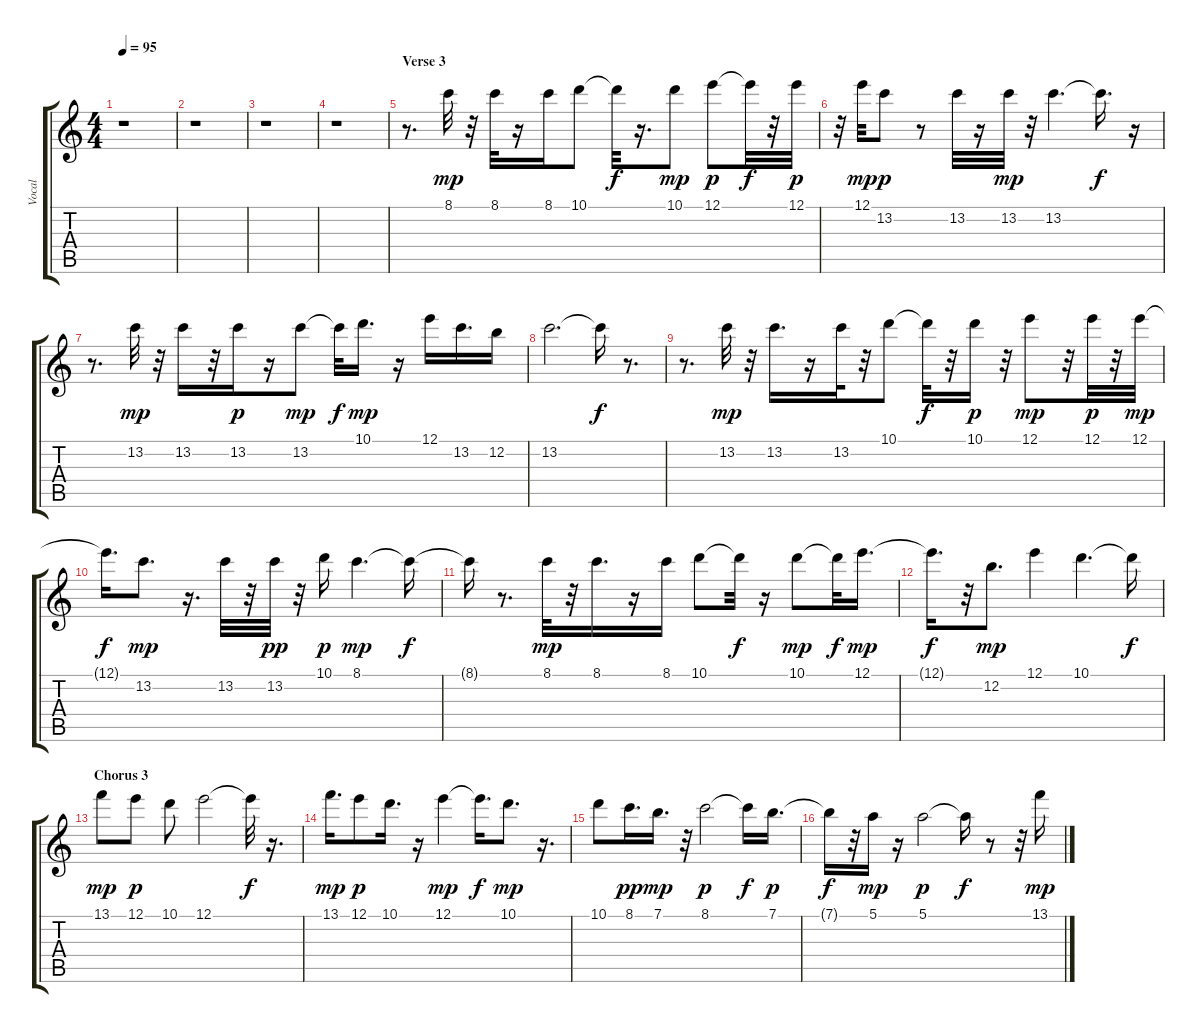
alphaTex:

\track ("Vocal" "Vocal") {instrument electricbasspick}
\staff {score tabs}
\tuning (E4 B3 G3 D3 A2 E2) {hide}
\ts (4 4)
\tempo 95
\clef g2
\ks c
r.1{dy f} |
r.1 |
r.1 |
r.1 |
\section ("" "Verse 3")
r.8{d} 8.1.32{dy mp} r.32 8.1.32 r.16 8.1.16 10.1.8 10.1{t}.32{dy f} r.16{d} 10.1.8{dy mp} 12.1.8{dy p} 12.1{t}.32{dy f} r.32 12.1.32{dy p} |
r.32 12.1.32{dy mp} 13.2.8{dy p} r.8 13.2.32 r.16 13.2.32{dy mp} r.32 13.2.4{d} 13.2{t}.16{d dy f} r.16 |
r.8{d} 13.2.32{dy mp} r.32 13.2.16 r.32 13.2.16{dy p} r.16 13.2.8{dy mp} 13.2{t}.32{dy f} 10.1.16{d dy mp} r.16 12.1.16 13.2.16{d} 12.2.16 |
13.2.2{d} 13.2{t}.16{dy f} r.8{d} |
r.8{d} 13.2.32{dy mp} r.32 13.2.16{d} r.16 13.2.32 r.32 10.1.8 10.1{t}.32{dy f} r.32 10.1.16{dy p} r.32 12.1.8{dy mp} r.32 12.1.32{dy p} r.32 12.1.32{dy mp} |
12.1{t}.16{d dy f} 13.2.8{d dy mp} r.16{d} 13.2.32 r.32 13.2.32{dy pp} r.32 10.1.16{dy p} 8.1.4{d dy mp} 8.1{t}.16{dy f} |
8.1{t}.16 r.8{d} 8.1.32{dy mp} r.32 8.1.16{d} r.16 8.1.16 10.1.8 10.1{t}.32{dy f} r.16 10.1.8{dy mp} 10.1{t}.32{dy f} 12.1.16{d dy mp} |
12.1{t}.16{d dy f} r.32 12.2.8{d dy mp} 12.1.4 10.1.4{d} 10.1{t}.16{dy f} |
\section ("" "Chorus 3")
13.1.8{dy mp} 12.1.8{dy p} 10.1.8 12.1.2 12.1{t}.32{dy f} r.16{d} |
13.1.16{d dy mp} 12.1.8{dy p} 10.1.16{d} r.16 12.1.4{dy mp} 12.1{t}.16{d dy f} 10.1.8{d dy mp} r.16{d} |
10.1.8 8.1.16{d dy pp} 7.1.16{d dy mp} r.32 8.1.2{dy p} 8.1{t}.16{dy f} 7.1.16{d dy p} |
7.1{t}.16{dy f} r.32 5.1.16{dy mp} r.16 5.1.2{dy p} 5.1{t}.16{dy f} r.8 r.32 13.1.16{dy mp}
